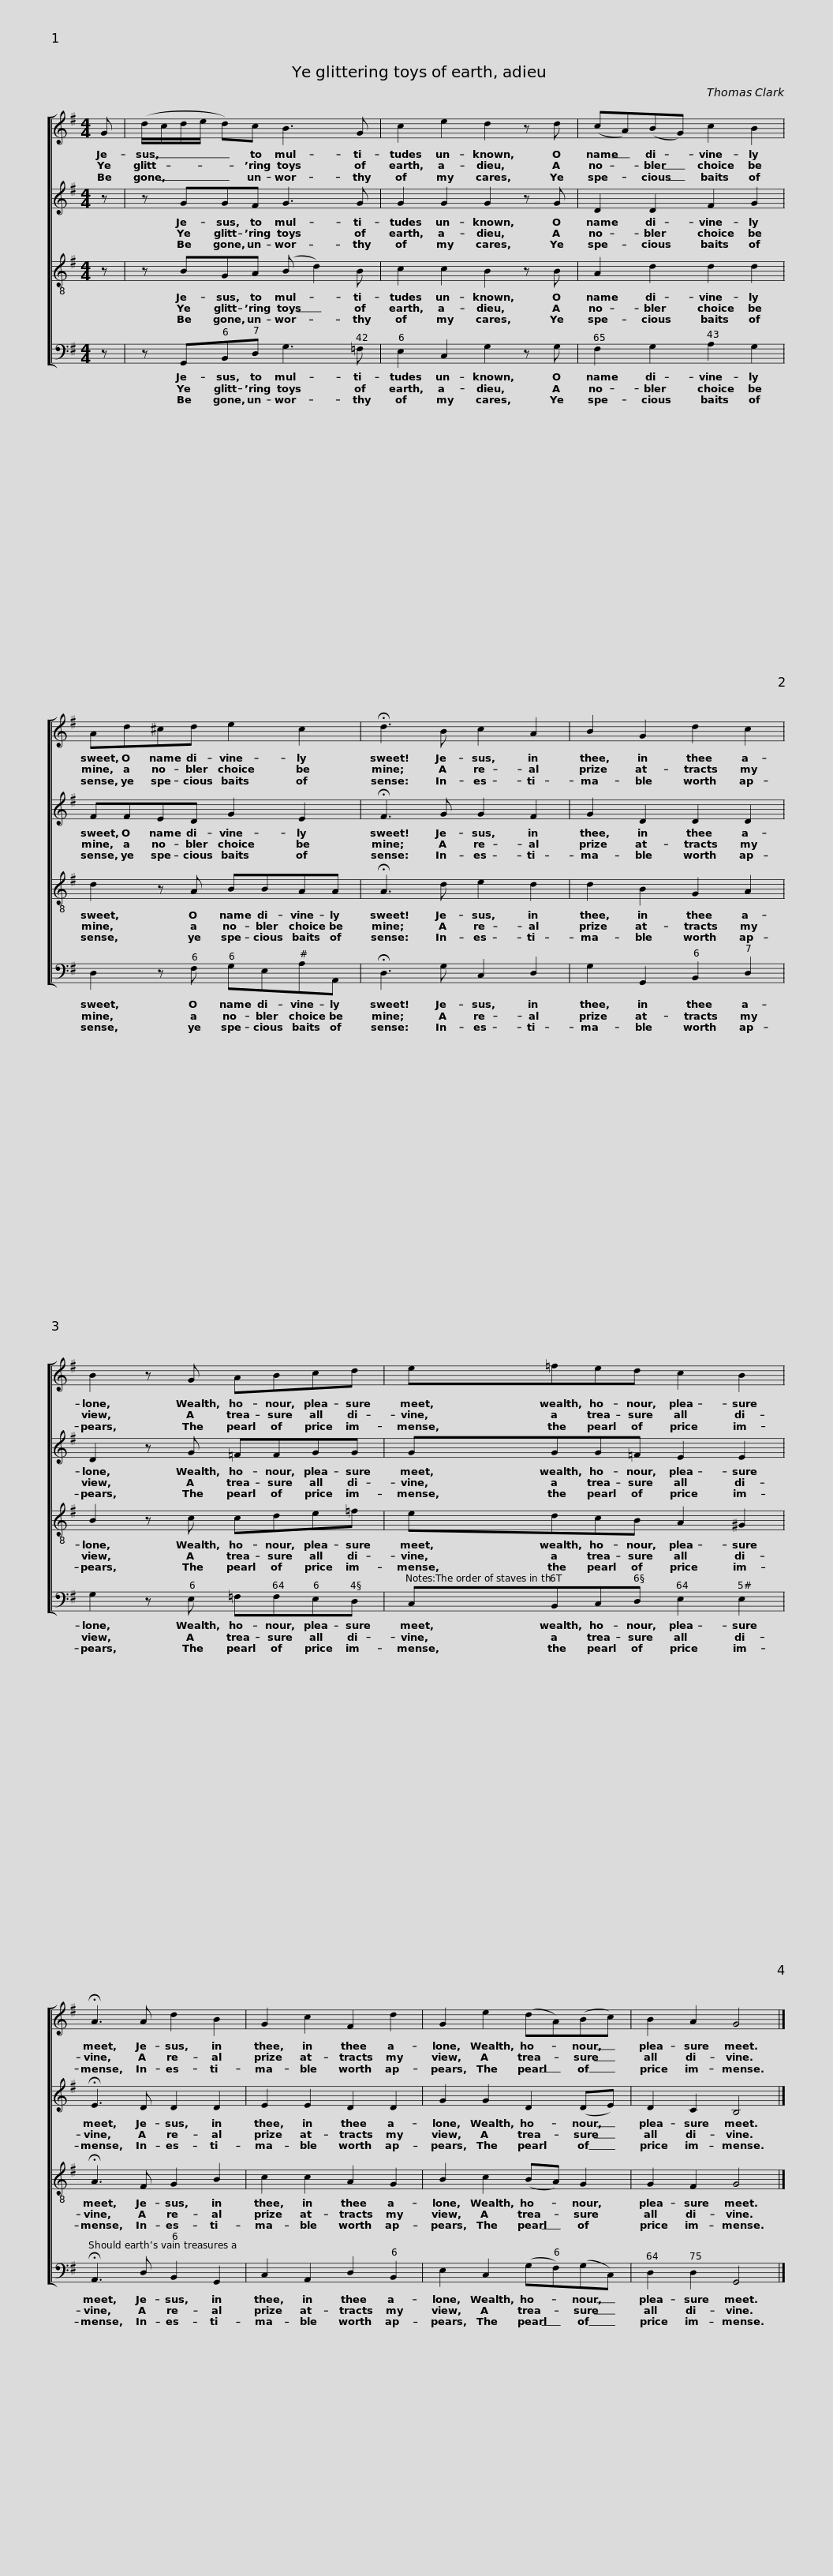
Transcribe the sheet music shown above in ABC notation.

X:1
%%score [ 1 2 3 4 ]
L:1/8
M:4/4
I:linebreak $
K:G
V:1 treble
V:2 treble
V:3 treble-8 transpose=-12
V:4 bass
V:1
 G | (d/c/d/e/ d)c B3 G | c2 e2 d2 z d | (cA)(BG) c2 B2 |$ Ad^cd e2 c2 | %5
 !fermata!d3 B c2 A2 | B2 G2 d2 c2 |$ B2 z G ABcd |$ e=fed c2 B2 | !fermata!A3 A d2 B2 | %10
 G2 c2 F2 d2 |$ G2 e2 (dA)(Bc) | B2 A2 G4 |] %13
V:2
 z | z GGF G3 G | G2 G2 G2 z G | D2 D2 F2 G2 |$ FFED G2 E2 | %5
 !fermata!F3 G G2 F2 | G2 D2 D2 D2 |$ D2 z G =FFGG |$ GGG=F E2 E2 | !fermata!E3 D D2 D2 | %10
 E2 E2 D2 D2 |$ G2 G2 D2 (DE) | D2 C2 B,4 |] %13
V:3
 z | z BGA (B d2) B | c2 c2 B2 z B | A2 d2 d2 d2 |$ d2 z A BBAA | %5
 !fermata!A3 d e2 d2 | d2 B2 G2 A2 |$ B2 z c cde=f |$ edcB A2 ^G2 | !fermata!A3 F G2 B2 | %10
 c2 c2 A2 G2 |$ B2 c2 (BA) G2 | G2 F2 G4 |] %13
V:4
 z | z G,,B,,D, G,3 =F, | E,2 C,2 G,2 z G, | F,2 G,2 A,2 G,2 |$ D,2 z F, G,E,A,A,, | %5
 !fermata!D,3 G, C,2 D,2 | G,2 G,,2 B,,2 D,2 |$ G,2 z E, =F,F,E,D, |$ C,B,,C,D, E,2 E,2 | !fermata!A,,3 D, B,,2 G,,2 | %10
 C,2 A,,2 D,2 B,,2 |$ E,2 C,2 (G,F,)(G,C,) | D,2 D,2 G,,4 |] %13
